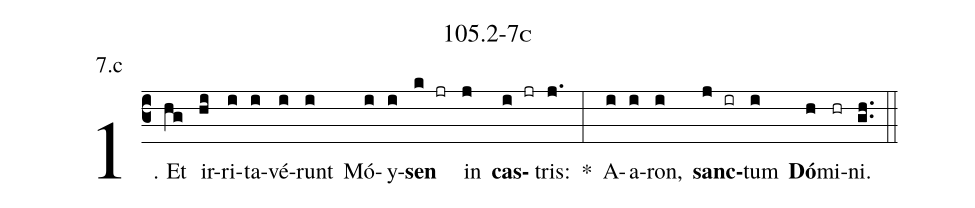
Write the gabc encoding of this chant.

name: 105.2-7c;
annotation: 7.c;
%%
(c3)1. Et(hg) ir(hi)ri(i)ta(i)vé(i)runt(i) Mó(i)y(i)<b>sen</b>(k jr) in(j) <b>cas</b>(i jr)tris:(j.) *(:) A(i)a(i)ron,(i) <b>sanc</b>(j ir)tum(i) <b>Dó</b>(h)mi(hr)ni.(gh..) (::)


%E(i) u(i) o(j) u(i) a(h) e.(gh..) (::)
